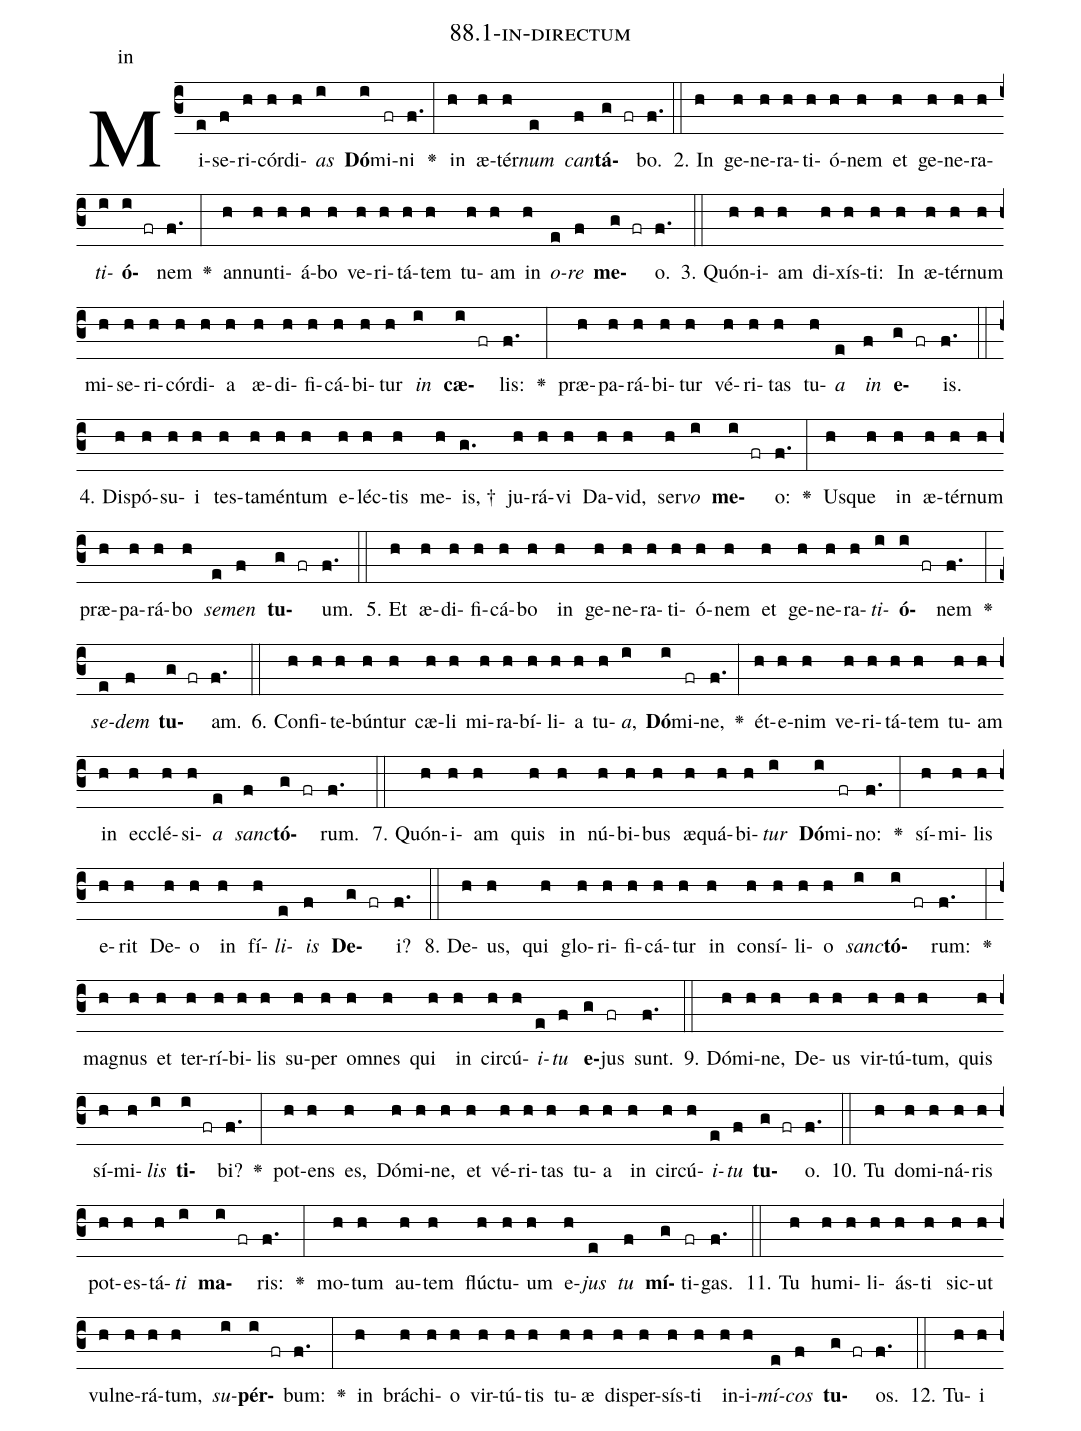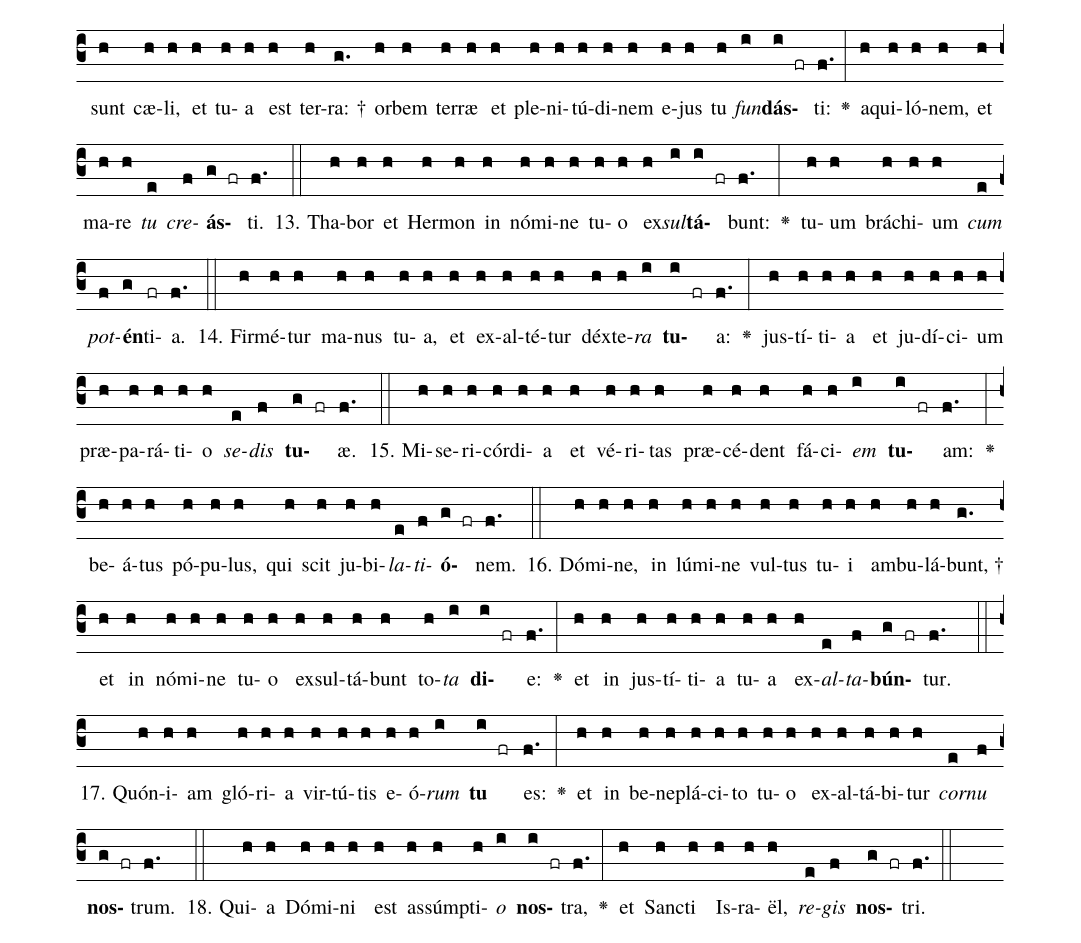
name: 88.1-in-directum;
annotation: in;
%%
(c3)Mi(e)se(f)ri(h)cór(h)di(h)<i>as</i>(i) <b>Dó</b>(i)mi(fr)ni(f.) <v>\greheightstar</v>(:) in(h) æ(h)tér(h)<i>num</i>(e) <i>can</i>(f)<b>tá</b>(g fr)bo.(f.) (::)
2. In(h) ge(h)ne(h)ra(h)ti(h)ó(h)nem(h) et(h) ge(h)ne(h)ra(h)<i>ti</i>(i)<b>ó</b>(i fr)nem(f.) <v>\greheightstar</v>(:) an(h)nun(h)ti(h)á(h)bo(h) ve(h)ri(h)tá(h)tem(h) tu(h)am(h) in(h) <i>o</i>(e)<i>re</i>(f) <b>me</b>(g fr)o.(f.) (::)
3. Quón(h)i(h)am(h) di(h)xís(h)ti:(h) In(h) æ(h)tér(h)num(h) mi(h)se(h)ri(h)cór(h)di(h)a(h) æ(h)di(h)fi(h)cá(h)bi(h)tur(h) <i>in</i>(i) <b>cæ</b>(i fr)lis:(f.) <v>\greheightstar</v>(:) præ(h)pa(h)rá(h)bi(h)tur(h) vé(h)ri(h)tas(h) tu(h)<i>a</i>(e) <i>in</i>(f) <b>e</b>(g fr)is.(f.) (::)
4. Dis(h)pó(h)su(h)i(h) tes(h)ta(h)mén(h)tum(h) e(h)léc(h)tis(h) me(h)is, †(g.) ju(h)rá(h)vi(h) Da(h)vid,(h) ser(h)<i>vo</i>(i) <b>me</b>(i fr)o:(f.) <v>\greheightstar</v>(:) Us(h)que(h) in(h) æ(h)tér(h)num(h) præ(h)pa(h)rá(h)bo(h) <i>se</i>(e)<i>men</i>(f) <b>tu</b>(g fr)um.(f.) (::)
5. Et(h) æ(h)di(h)fi(h)cá(h)bo(h) in(h) ge(h)ne(h)ra(h)ti(h)ó(h)nem(h) et(h) ge(h)ne(h)ra(h)<i>ti</i>(i)<b>ó</b>(i fr)nem(f.) <v>\greheightstar</v>(:) <i>se</i>(e)<i>dem</i>(f) <b>tu</b>(g fr)am.(f.) (::)
6. Con(h)fi(h)te(h)bún(h)tur(h) cæ(h)li(h) mi(h)ra(h)bí(h)li(h)a(h) tu(h)<i>a</i>,(i) <b>Dó</b>(i)mi(fr)ne,(f.) <v>\greheightstar</v>(:) ét(h)e(h)nim(h) ve(h)ri(h)tá(h)tem(h) tu(h)am(h) in(h) ec(h)clé(h)si(h)<i>a</i>(e) <i>sanc</i>(f)<b>tó</b>(g fr)rum.(f.) (::)
7. Quón(h)i(h)am(h) quis(h) in(h) nú(h)bi(h)bus(h) æ(h)quá(h)bi(h)<i>tur</i>(i) <b>Dó</b>(i)mi(fr)no:(f.) <v>\greheightstar</v>(:) sí(h)mi(h)lis(h) e(h)rit(h) De(h)o(h) in(h) fí(h)<i>li</i>(e)<i>is</i>(f) <b>De</b>(g fr)i?(f.) (::)
8. De(h)us,(h) qui(h) glo(h)ri(h)fi(h)cá(h)tur(h) in(h) con(h)sí(h)li(h)o(h) <i>sanc</i>(i)<b>tó</b>(i fr)rum:(f.) <v>\greheightstar</v>(:) ma(h)gnus(h) et(h) ter(h)rí(h)bi(h)lis(h) su(h)per(h) om(h)nes(h) qui(h) in(h) cir(h)cú(h)<i>i</i>(e)<i>tu</i>(f) <b>e</b>(g)jus(fr) sunt.(f.) (::)
9. Dó(h)mi(h)ne,(h) De(h)us(h) vir(h)tú(h)tum,(h) quis(h) sí(h)mi(h)<i>lis</i>(i) <b>ti</b>(i fr)bi?(f.) <v>\greheightstar</v>(:) pot(h)ens(h) es,(h) Dó(h)mi(h)ne,(h) et(h) vé(h)ri(h)tas(h) tu(h)a(h) in(h) cir(h)cú(h)<i>i</i>(e)<i>tu</i>(f) <b>tu</b>(g fr)o.(f.) (::)
10. Tu(h) do(h)mi(h)ná(h)ris(h) pot(h)es(h)tá(h)<i>ti</i>(i) <b>ma</b>(i fr)ris:(f.) <v>\greheightstar</v>(:) mo(h)tum(h) au(h)tem(h) flúc(h)tu(h)um(h) e(h)<i>jus</i>(e) <i>tu</i>(f) <b>mí</b>(g)ti(fr)gas.(f.) (::)
11. Tu(h) hu(h)mi(h)li(h)ás(h)ti(h) sic(h)ut(h) vul(h)ne(h)rá(h)tum,(h) <i>su</i>(i)<b>pér</b>(i fr)bum:(f.) <v>\greheightstar</v>(:) in(h) brá(h)chi(h)o(h) vir(h)tú(h)tis(h) tu(h)æ(h) di(h)sper(h)sís(h)ti(h) in(h)i(h)<i>mí</i>(e)<i>cos</i>(f) <b>tu</b>(g fr)os.(f.) (::)
12. Tu(h)i(h) sunt(h) cæ(h)li,(h) et(h) tu(h)a(h) est(h) ter(h)ra: †(g.) or(h)bem(h) ter(h)ræ(h) et(h) ple(h)ni(h)tú(h)di(h)nem(h) e(h)jus(h) tu(h) <i>fun</i>(i)<b>dás</b>(i fr)ti:(f.) <v>\greheightstar</v>(:) a(h)qui(h)ló(h)nem,(h) et(h) ma(h)re(h) <i>tu</i>(e) <i>cre</i>(f)<b>ás</b>(g fr)ti.(f.) (::)
13. Tha(h)bor(h) et(h) Her(h)mon(h) in(h) nó(h)mi(h)ne(h) tu(h)o(h) ex(h)<i>sul</i>(i)<b>tá</b>(i fr)bunt:(f.) <v>\greheightstar</v>(:) tu(h)um(h) brá(h)chi(h)um(h) <i>cum</i>(e) <i>pot</i>(f)<b>én</b>(g)ti(fr)a.(f.) (::)
14. Fir(h)mé(h)tur(h) ma(h)nus(h) tu(h)a,(h) et(h) ex(h)al(h)té(h)tur(h) déx(h)te(h)<i>ra</i>(i) <b>tu</b>(i fr)a:(f.) <v>\greheightstar</v>(:) jus(h)tí(h)ti(h)a(h) et(h) ju(h)dí(h)ci(h)um(h) præ(h)pa(h)rá(h)ti(h)o(h) <i>se</i>(e)<i>dis</i>(f) <b>tu</b>(g fr)æ.(f.) (::)
15. Mi(h)se(h)ri(h)cór(h)di(h)a(h) et(h) vé(h)ri(h)tas(h) præ(h)cé(h)dent(h) fá(h)ci(h)<i>em</i>(i) <b>tu</b>(i fr)am:(f.) <v>\greheightstar</v>(:) be(h)á(h)tus(h) pó(h)pu(h)lus,(h) qui(h) scit(h) ju(h)bi(h)<i>la</i>(e)<i>ti</i>(f)<b>ó</b>(g fr)nem.(f.) (::)
16. Dó(h)mi(h)ne,(h) in(h) lú(h)mi(h)ne(h) vul(h)tus(h) tu(h)i(h) am(h)bu(h)lá(h)bunt, †(g.) et(h) in(h) nó(h)mi(h)ne(h) tu(h)o(h) ex(h)sul(h)tá(h)bunt(h) to(h)<i>ta</i>(i) <b>di</b>(i fr)e:(f.) <v>\greheightstar</v>(:) et(h) in(h) jus(h)tí(h)ti(h)a(h) tu(h)a(h) ex(h)<i>al</i>(e)<i>ta</i>(f)<b>bún</b>(g fr)tur.(f.) (::)
17. Quón(h)i(h)am(h) gló(h)ri(h)a(h) vir(h)tú(h)tis(h) e(h)ó(h)<i>rum</i>(i) <b>tu</b>(i fr) es:(f.) <v>\greheightstar</v>(:) et(h) in(h) be(h)ne(h)plá(h)ci(h)to(h) tu(h)o(h) ex(h)al(h)tá(h)bi(h)tur(h) <i>cor</i>(e)<i>nu</i>(f) <b>nos</b>(g fr)trum.(f.) (::)
18. Qui(h)a(h) Dó(h)mi(h)ni(h) est(h) as(h)súmp(h)ti(h)<i>o</i>(i) <b>nos</b>(i fr)tra,(f.) <v>\greheightstar</v>(:) et(h) Sanc(h)ti(h) Is(h)ra(h)ël,(h) <i>re</i>(e)<i>gis</i>(f) <b>nos</b>(g fr)tri.(f.) (::)
